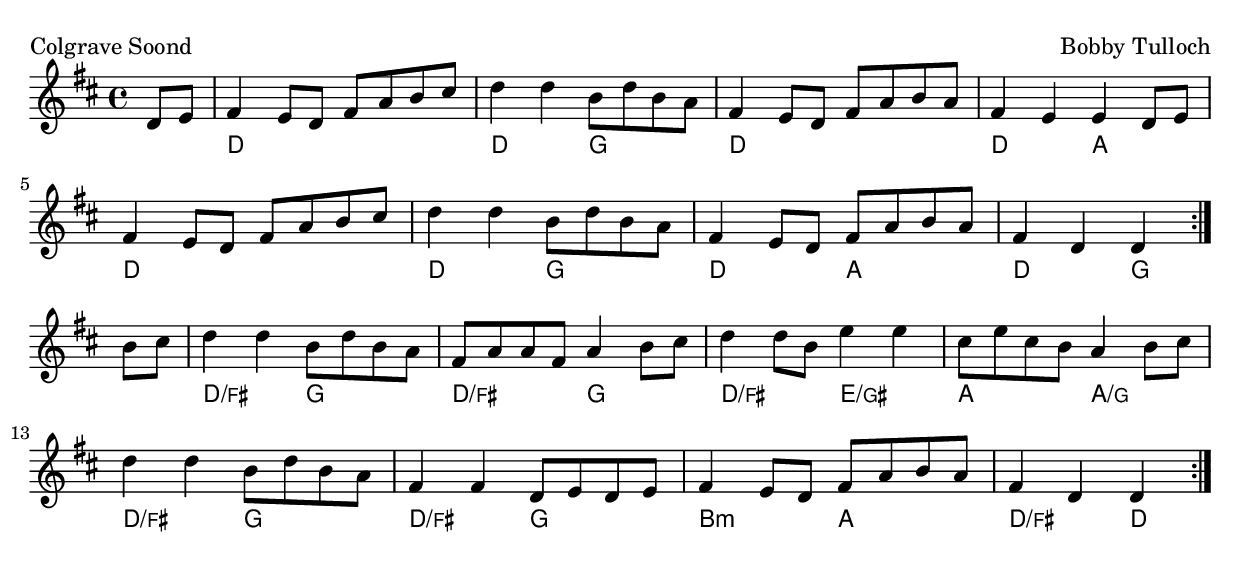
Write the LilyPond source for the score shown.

\version "2.22.0"

\include "../helpers/preamble.ly"

\score {
  \relative c'{
    <<
      {
        \clef treble
        \key d \major
        \time 4/4
        \partial 4 d8 e |
        fs4 e8 d fs a b cs |
        d4 d b8 d b a |
        fs4 e8 d fs a b a |
        fs4 e e d8 e |
        fs4 e8 d fs a b cs |
        d4 d b8 d b a |
        fs4 e8 d fs a b a |
        fs4 d d \bar":|."\break
        b'8 cs | d4 d b8 d b a |
        fs a a fs a4 b8 cs |
        d4 d8 b e4 e |
        cs8 e cs b a4 b8 cs |
        d4 d b8 d b a |
        fs4 fs d8 e d e |
        fs4 e8 d fs a b a |
        fs4 d d \bar":|."
      }
      \new ChordNames{
        \chordmode {
          \partial 4 s4 |
          d1 | d2 g2 | d1 | d2 a | d1 | d2 g | d2 a | d g |
          d/fs g | d/fs g | d/fs e/gs | a a/g | d/fs g | d/fs g | b:m a | d/fs d4 
        }
      }
    >>
  }
  \header {
    piece = "Colgrave Soond"
    opus = "Bobby Tulloch"
  }
}
